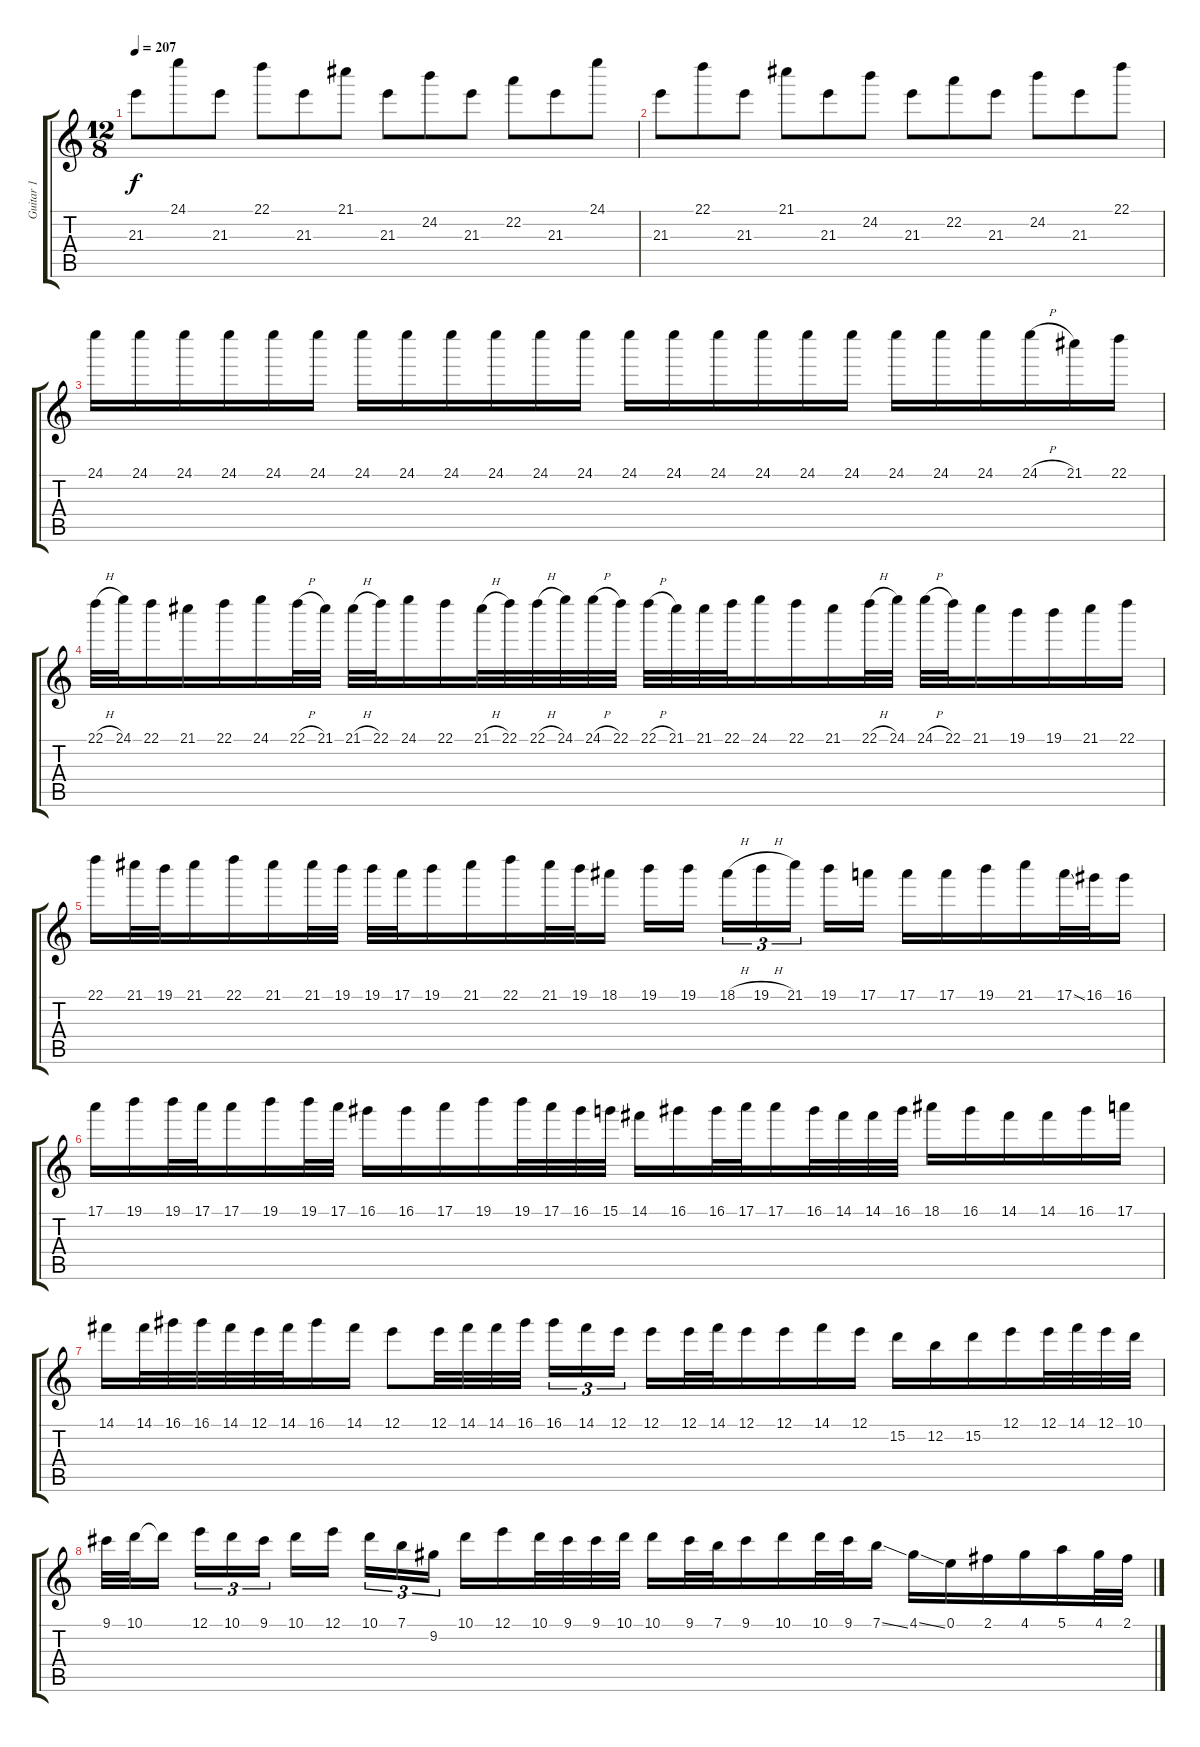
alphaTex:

\track ("Guitar 1" "Guitar 1") {instrument distortionguitar}
\staff {score tabs}
\tuning (E4 B3 G3 D3 A2 E2) {hide}
\ts (12 8)
\tempo 207
\clef g2
\ks c
21.3.8{dy f} 24.1.8 21.3.8 22.1.8 21.3.8 21.1.8 21.3.8 24.2.8 21.3.8 22.2.8 21.3.8 24.1.8 |
21.3.8 22.1.8 21.3.8 21.1.8 21.3.8 24.2.8 21.3.8 22.2.8 21.3.8 24.2.8 21.3.8 22.1.8 |
24.1.16 24.1.16 24.1.16 24.1.16 24.1.16 24.1.16 24.1.16 24.1.16 24.1.16 24.1.16 24.1.16 24.1.16 24.1.16 24.1.16 24.1.16 24.1.16 24.1.16 24.1.16 24.1.16 24.1.16 24.1.16 24.1{h}.16 21.1.16 22.1.16 |
22.1{h}.32 24.1.32 22.1.16 21.1.16 22.1.16 24.1.16 22.1{h}.32 21.1.32 21.1{h}.32 22.1.32 24.1.16 22.1.16 21.1{h}.32 22.1.32 22.1{h}.32 24.1.32 24.1{h}.32 22.1.32 22.1{h}.32 21.1.32 21.1.32 22.1.32 24.1.16 22.1.16 21.1.16 22.1{h}.32 24.1.32 24.1{h}.32 22.1.32 21.1.16 19.1.16 19.1.16 21.1.16 22.1.16 |
22.1.16 21.1.32 19.1.32 21.1.16 22.1.16 21.1.16 21.1.32 19.1.32 19.1.32 17.1.32 19.1.16 21.1.16 22.1.16 21.1.32 19.1.32 18.1.16 19.1.16 19.1.16{beam splitsecondary} 18.1{h}.16{tu (3 2)} 19.1{h}.16{tu (3 2)} 21.1.16{tu (3 2) beam splitsecondary} 19.1.16 17.1.16 17.1.16 17.1.16 19.1.16 21.1.16 17.1{ss}.32 16.1.32 16.1.16 |
17.1.16 19.1.16 19.1.32 17.1.32 17.1.16 19.1.16 19.1.32 17.1.32 16.1.16 16.1.16 17.1.16 19.1.16 19.1.32 17.1.32 16.1.32 15.1.32 14.1.16 16.1.16 16.1.32 17.1.32 17.1.16 16.1.32 14.1.32 14.1.32 16.1.32 18.1.16 16.1.16 14.1.16 14.1.16 16.1.16 17.1.16 |
14.1.16 14.1.32 16.1.32 16.1.32 14.1.32 12.1.32 14.1.32 16.1.16 14.1.16 12.1.8 12.1.32 14.1.32 14.1.32 16.1.32{beam splitsecondary} 16.1.16{tu (3 2)} 14.1.16{tu (3 2)} 12.1.16{tu (3 2)} 12.1.16 12.1.32 14.1.32 12.1.16 12.1.16 14.1.16 12.1.16 15.2.16 12.2.16 15.2.16 12.1.16 12.1.32 14.1.32 12.1.32 10.1.32 |
9.1.32 10.1.32 10.1{t}.16{beam splitsecondary} 12.1.16{tu (3 2)} 10.1.16{tu (3 2)} 9.1.16{tu (3 2) beam splitsecondary} 10.1.16 12.1.16 10.1.16{tu (3 2)} 7.1.16{tu (3 2)} 9.2.16{tu (3 2) beam splitsecondary} 10.1.16 12.1.16 10.1.32 9.1.32 9.1.32 10.1.32 10.1.16 9.1.32 7.1.32 9.1.16 10.1.16 10.1.32 9.1.32 7.1{ss}.16 4.1{ss}.16 0.1.16 2.1.16 4.1.16 5.1.16 4.1.32 2.1.32
